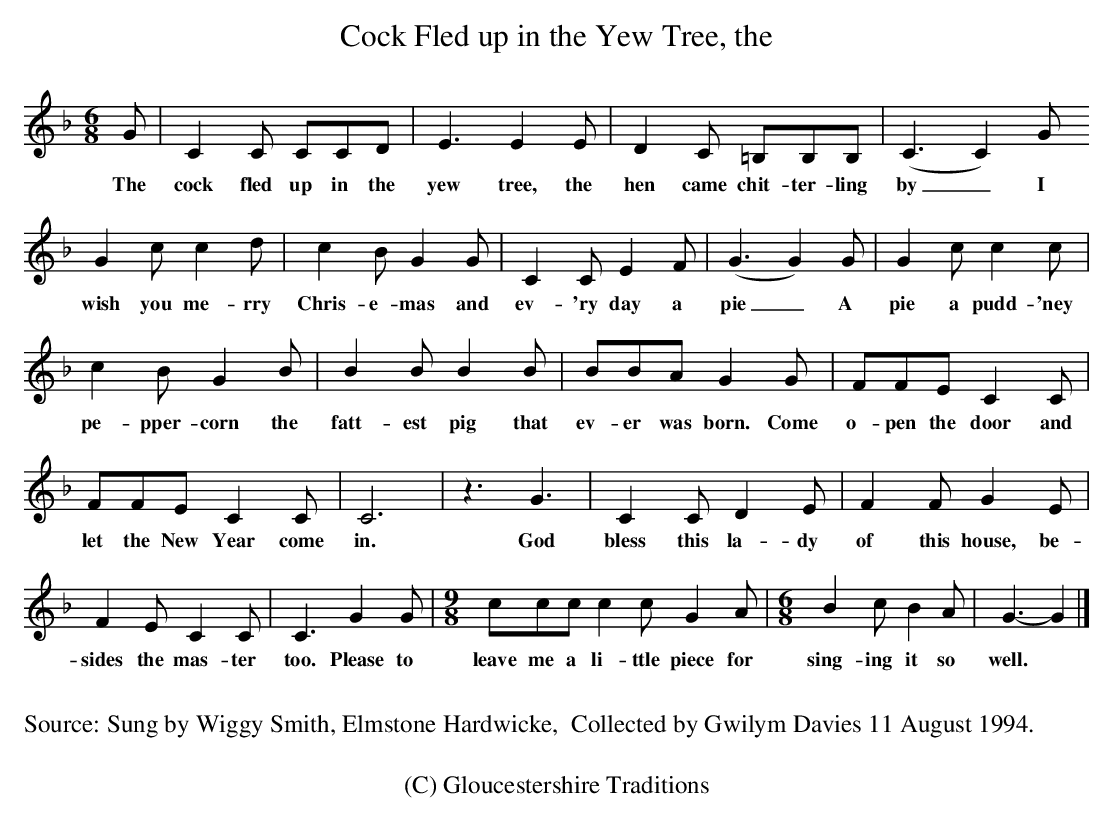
X:1
T: Cock Fled up in the Yew Tree, the
M: 6/8
L: 1/8
K:Cmix
G|C2C CCD|E3 E2E|D2C =B,B,B,|(C3C2)G
w:The cock fled up in the yew tree, the hen came chit-ter-ling by_ I
G2cc2d|c2BG2G|C2CE2F|(G3G2) G|G2cc2c|
w:wish you me-rry Chris-e-mas and ev-'ry day a pie_ A pie a pudd-'ney
c2BG2B|B2BB2B|BBAG2G|FFE C2C|
w:pe-pper-corn the fatt-est pig that ev-er was born. Come o-pen the door and
FFEC2C|C6|z3G3|C2 CD2E|F2FG2E|
w:let the New Year come in. God bless this la-dy of this house, be-
F2EC2C|C3G2G|[M:9/8]cccc2cG2A|[M:6/8]B2cB2A|G3-G2|]
w:sides the mas-ter too. Please to leave me a li-ttle piece for sing-ing it so well.
W:
